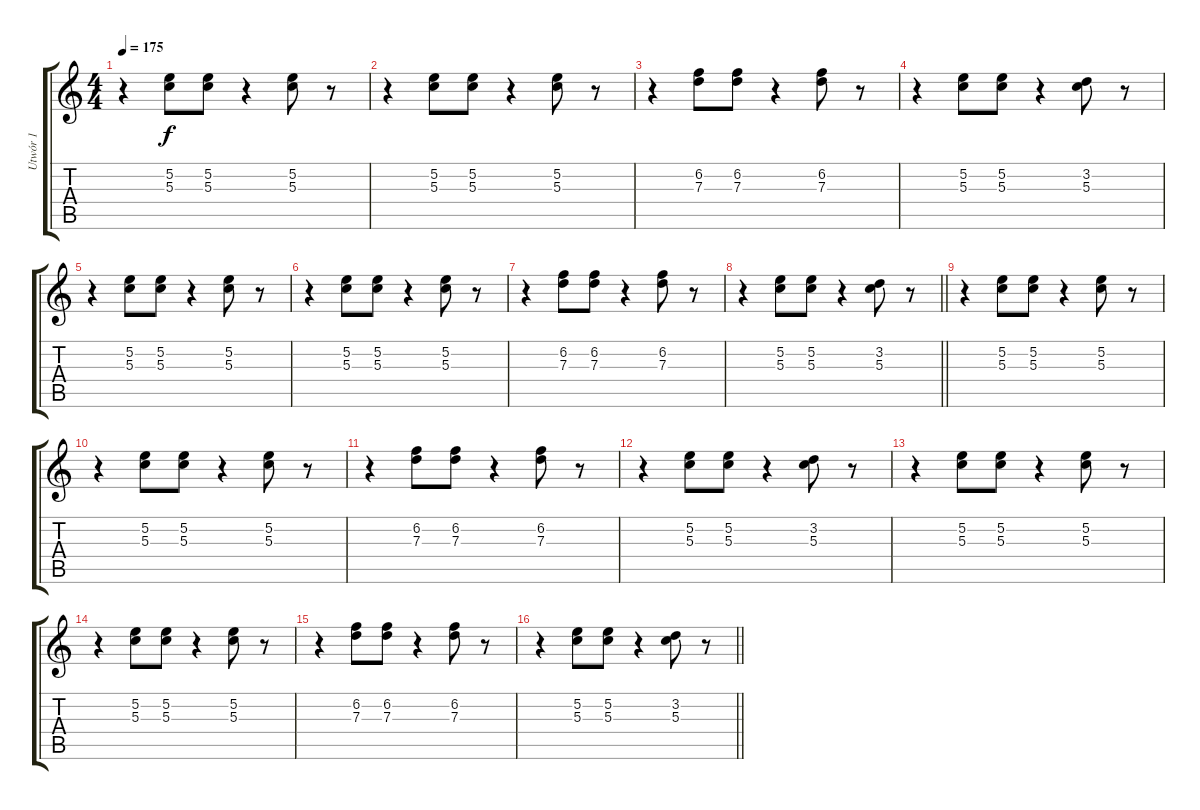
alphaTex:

\track ("Utwór 1" "Utwór 1") {instrument distortionguitar}
\staff {score tabs}
\tuning (E4 B3 G3 D3 A2 E2) {hide}
\ts (4 4)
\section ("" "")
\tempo 175
\clef g2
\ks c
r.4{dy f} (5.2 5.3).8 (5.2 5.3).8 r.4 (5.2 5.3).8 r.8 |
r.4 (5.2 5.3).8 (5.2 5.3).8 r.4 (5.2 5.3).8 r.8 |
r.4 (6.2 7.3).8 (6.2 7.3).8 r.4 (6.2 7.3).8 r.8 |
r.4 (5.2 5.3).8 (5.2 5.3).8 r.4 (3.2 5.3).8 r.8 |
r.4 (5.2 5.3).8 (5.2 5.3).8 r.4 (5.2 5.3).8 r.8 |
r.4 (5.2 5.3).8 (5.2 5.3).8 r.4 (5.2 5.3).8 r.8 |
r.4 (6.2 7.3).8 (6.2 7.3).8 r.4 (6.2 7.3).8 r.8 |
\barLineRight lightlight
r.4 (5.2 5.3).8 (5.2 5.3).8 r.4 (3.2 5.3).8 r.8 |
\section ("" "")
r.4 (5.2 5.3).8 (5.2 5.3).8 r.4 (5.2 5.3).8 r.8 |
r.4 (5.2 5.3).8 (5.2 5.3).8 r.4 (5.2 5.3).8 r.8 |
r.4 (6.2 7.3).8 (6.2 7.3).8 r.4 (6.2 7.3).8 r.8 |
r.4 (5.2 5.3).8 (5.2 5.3).8 r.4 (3.2 5.3).8 r.8 |
r.4 (5.2 5.3).8 (5.2 5.3).8 r.4 (5.2 5.3).8 r.8 |
r.4 (5.2 5.3).8 (5.2 5.3).8 r.4 (5.2 5.3).8 r.8 |
r.4 (6.2 7.3).8 (6.2 7.3).8 r.4 (6.2 7.3).8 r.8 |
\barLineRight lightlight
r.4 (5.2 5.3).8 (5.2 5.3).8 r.4 (3.2 5.3).8 r.8
